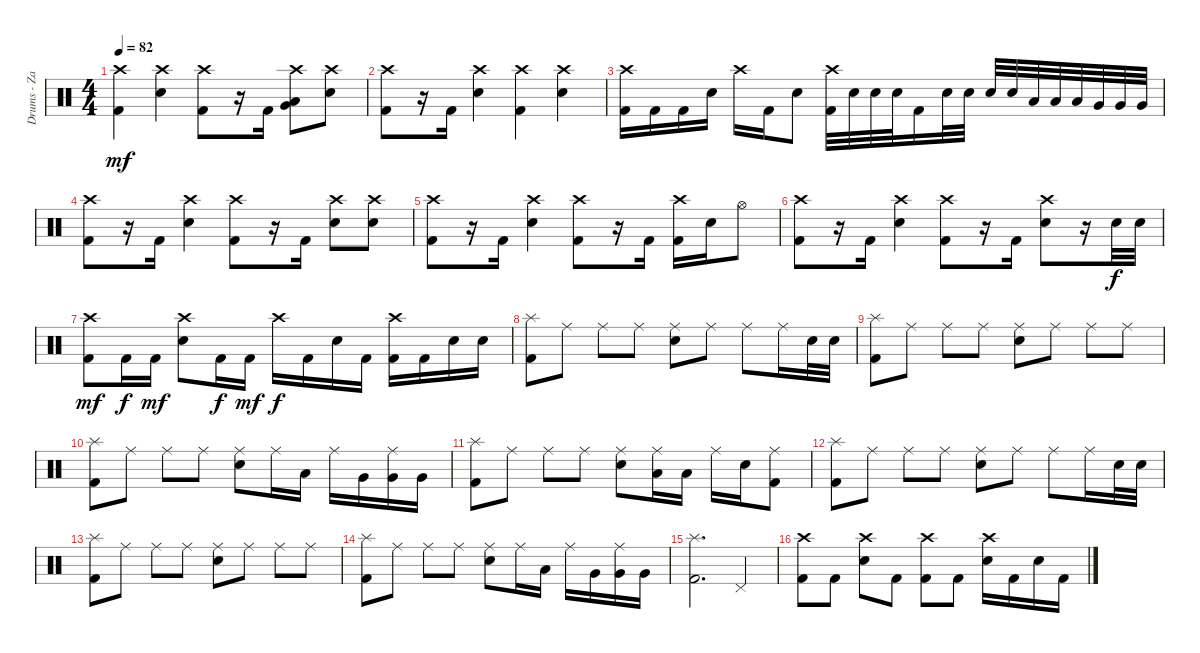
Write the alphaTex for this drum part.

\track ("Drums - Zac Farro" "Drums - Za") {instrument percussion}
\staff {score}
\articulation defaults
\ts (4 4)
\tempo 82
\clef neutral
\ks c
("Crash high (hit)" "Kick (hit) 2").4{dy mf} ("Crash high (hit)" "Snare (hit) 2").4 ("Crash high (hit)" "Kick (hit) 2").8 r.16 "Kick (hit) 2".16 ("Crash high (hit)" "Low Tom (hit)" "Very Low Tom (hit)").8 ("Crash high (hit)" "Snare (hit) 2").8 |
("Crash high (hit)" "Kick (hit) 2").8 r.16 "Kick (hit) 2".16 ("Crash high (hit)" "Snare (hit) 2").4 ("Crash high (hit)" "Kick (hit) 2").4 ("Crash high (hit)" "Snare (hit) 2").4 |
("Crash high (hit)" "Kick (hit) 2").16 "Kick (hit) 2".16 "Kick (hit) 2".16 "Snare (hit) 2".16 "Crash high (hit)".16 "Kick (hit) 2".16 "Snare (hit) 2".8 ("Crash high (hit)" "Kick (hit) 2").32 "Snare (hit) 2".32 "Snare (hit) 2".32 "Snare (hit) 2".32 "Kick (hit) 2".16 "Snare (hit) 2".32 "Snare (hit) 2".32 "Snare (hit) 2".32 "Snare (hit) 2".32 "Low Tom (hit)".32 "Low Tom (hit)".32 "Low Tom (hit)".32 "Very Low Tom (hit)".32 "Very Low Tom (hit)".32 "Very Low Tom (hit)".32 |
("Crash high (hit)" "Kick (hit) 2").8 r.16 "Kick (hit) 2".16 ("Crash high (hit)" "Snare (hit) 2").4 ("Crash high (hit)" "Kick (hit) 2").8 r.16 "Kick (hit) 2".16 ("Crash high (hit)" "Snare (hit) 2").8 ("Crash high (hit)" "Snare (hit) 2").8 |
("Crash high (hit)" "Kick (hit) 2").8 r.16 "Kick (hit) 2".16 ("Crash high (hit)" "Snare (hit) 2").4 ("Crash high (hit)" "Kick (hit) 2").8 r.16 "Kick (hit) 2".16 ("Crash high (hit)" "Kick (hit) 2").16 "Snare (hit) 2".16 "Hi-Hat (open)".8 |
("Crash high (hit)" "Kick (hit) 2").8 r.16 "Kick (hit) 2".16 ("Crash high (hit)" "Snare (hit) 2").4 ("Crash high (hit)" "Kick (hit) 2").8 r.16 "Kick (hit) 2".16 ("Crash high (hit)" "Snare (hit) 2").8 r.16 "Snare (hit) 2".32{dy f} "Snare (hit) 2".32 |
("Crash high (hit)" "Kick (hit) 2").8{dy mf} "Kick (hit) 2".16{dy f} "Kick (hit) 2".16{dy mf} ("Crash high (hit)" "Snare (hit) 2").8 "Kick (hit) 2".16{dy f} "Kick (hit) 2".16{dy mf} "Crash high (hit)".16{dy f} "Kick (hit) 2".16 "Snare (hit) 2".16 "Kick (hit) 2".16 ("Crash high (hit)" "Kick (hit) 2").16 "Kick (hit) 2".16 "Snare (hit) 2".16 "Snare (hit) 2".16 |
("Splash (hit)" "Kick (hit) 2").8 "Ride (middle)".8 "Ride (middle)".8 "Ride (middle)".8 ("Ride (middle)" "Snare (hit) 2").8 "Ride (middle)".8 "Ride (middle)".8 "Ride (middle)".16 "Snare (hit) 2".32 "Snare (hit) 2".32 |
("Splash (hit)" "Kick (hit) 2").8 "Ride (middle)".8 "Ride (middle)".8 "Ride (middle)".8 ("Ride (middle)" "Snare (hit) 2").8 "Ride (middle)".8 "Ride (middle)".8 "Ride (middle)".8 |
("Splash (hit)" "Kick (hit) 2").8 "Ride (middle)".8 "Ride (middle)".8 "Ride (middle)".8 ("Ride (middle)" "Snare (hit) 2").8 "Ride (middle)".16 "Low Tom (hit)".16 "Ride (middle)".16 "Very Low Tom (hit)".16 ("Ride (middle)" "Very Low Tom (hit)").16 "Very Low Tom (hit)".16 |
("Splash (hit)" "Kick (hit) 2").8 "Ride (middle)".8 "Ride (middle)".8 "Ride (middle)".8 ("Ride (middle)" "Snare (hit) 2").8 ("Ride (middle)" "Low Tom (hit)").16 "Low Tom (hit)".16 "Ride (middle)".16 "Snare (hit) 2".16 ("Ride (middle)" "Kick (hit) 2").8 |
("Splash (hit)" "Kick (hit) 2").8 "Ride (middle)".8 "Ride (middle)".8 "Ride (middle)".8 ("Ride (middle)" "Snare (hit) 2").8 "Ride (middle)".8 "Ride (middle)".8 "Ride (middle)".16 "Snare (hit) 2".32 "Snare (hit) 2".32 |
("Splash (hit)" "Kick (hit) 2").8 "Ride (middle)".8 "Ride (middle)".8 "Ride (middle)".8 ("Ride (middle)" "Snare (hit) 2").8 "Ride (middle)".8 "Ride (middle)".8 "Ride (middle)".8 |
("Splash (hit)" "Kick (hit) 2").8 "Ride (middle)".8 "Ride (middle)".8 "Ride (middle)".8 ("Ride (middle)" "Snare (hit) 2").8 "Ride (middle)".16 "Low Tom (hit)".16 "Ride (middle)".16 "Very Low Tom (hit)".16 ("Ride (middle)" "Very Low Tom (hit)").16 "Very Low Tom (hit)".16 |
("Splash (hit)" "Kick (hit) 2").2{d} "Pedal Hi-Hat (hit)".4 |
("Crash high (hit)" "Kick (hit) 2").8 "Kick (hit) 2".8 ("Crash high (hit)" "Snare (hit) 2").8 "Kick (hit) 2".8 ("Crash high (hit)" "Kick (hit) 2").8 "Kick (hit) 2".8 ("Crash high (hit)" "Snare (hit) 2").16 "Kick (hit) 2".16 "Snare (hit) 2".16 "Kick (hit) 2".16
